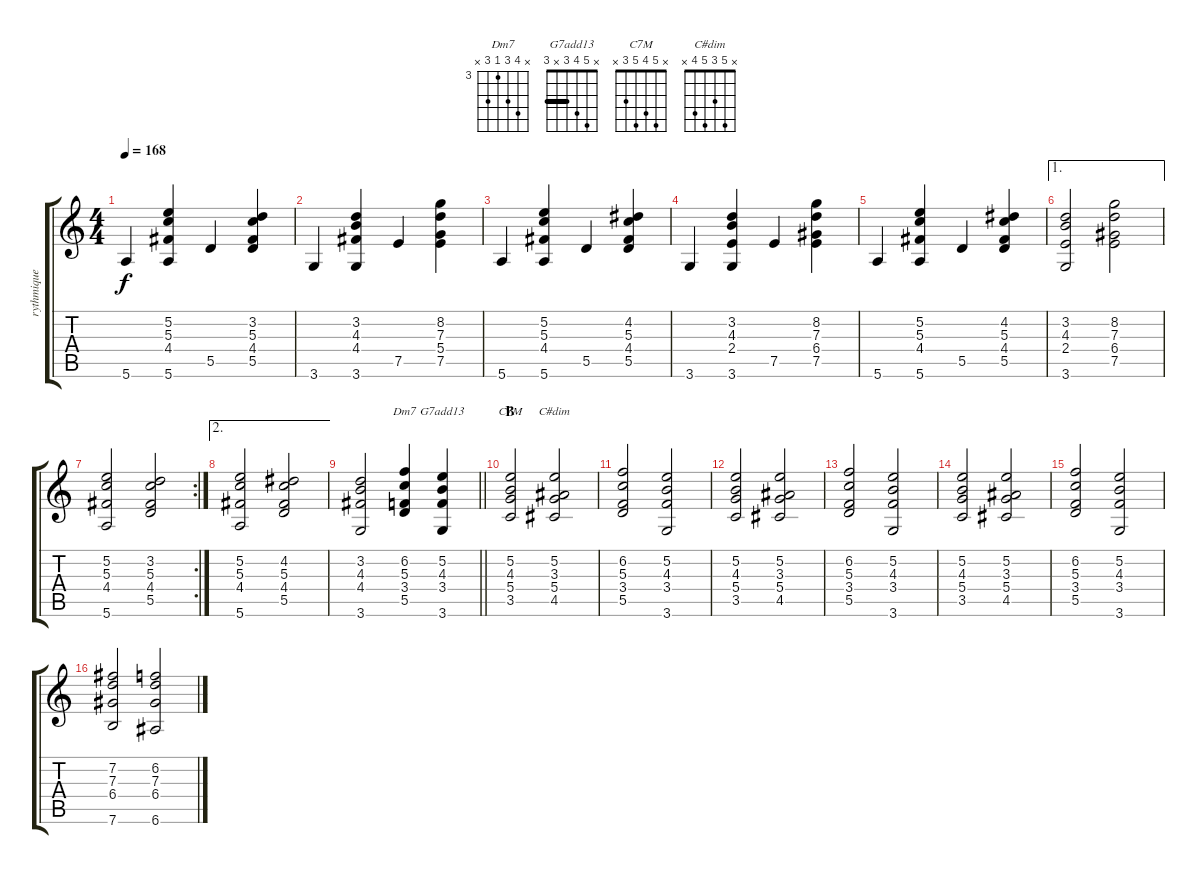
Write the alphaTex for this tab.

\track ("rythmique" "rythmique") {instrument acousticguitarnylon}
\staff {score tabs}
\tuning (E4 B3 G3 D3 A2 E2) {hide}
\chord ("Dm7" x 6 5 3 5 x) {firstfret 3}
\chord ("G7add13" x 5 4 3 x 3) {barre 3}
\chord ("C7M" x 5 4 5 3 x)
\chord ("C#dim" x 5 3 5 4 x)
\ts (4 4)
\tempo 168
\clef g2
\ks c
5.6.4{dy f} (5.2 5.3 4.4 5.6).4 5.5.4 (3.2 5.3 4.4 5.5).4 |
3.6.4 (3.2 4.3 4.4 3.6).4 7.5.4 (8.2 7.3 5.4 7.5).4 |
5.6.4 (5.2 5.3 4.4 5.6).4 5.5.4 (4.2 5.3 4.4 5.5).4 |
3.6.4 (3.2 4.3 2.4 3.6).4 7.5.4 (8.2 7.3 6.4 7.5).4 |
5.6.4 (5.2 5.3 4.4 5.6).4 5.5.4 (4.2 5.3 4.4 5.5).4 |
\ae 1
(3.2 4.3 2.4 3.6).2 (8.2 7.3 6.4 7.5).2 |
\rc 2
(5.2 5.3 4.4 5.6).2 (3.2 5.3 4.4 5.5).2 |
\ae 2
(5.2 5.3 4.4 5.6).2 (4.2 5.3 4.4 5.5).2 |
\barLineRight lightlight
(3.2 4.3 4.4 3.6).2 (6.2 5.3 3.4 5.5).4{ch "Dm7"} (5.2 4.3 3.4 3.6).4{ch "G7add13"} |
\section ("" "B")
(5.2 4.3 5.4 3.5).2{ch "C7M"} (5.2 3.3 5.4 4.5).2{ch "C#dim"} |
(6.2 5.3 3.4 5.5).2 (5.2 4.3 3.4 3.6).2 |
(5.2 4.3 5.4 3.5).2 (5.2 3.3 5.4 4.5).2 |
(6.2 5.3 3.4 5.5).2 (5.2 4.3 3.4 3.6).2 |
(5.2 4.3 5.4 3.5).2 (5.2 3.3 5.4 4.5).2 |
(6.2 5.3 3.4 5.5).2 (5.2 4.3 3.4 3.6).2 |
(7.2 7.3 6.4 7.6).2 (6.2 7.3 6.4 6.6).2
